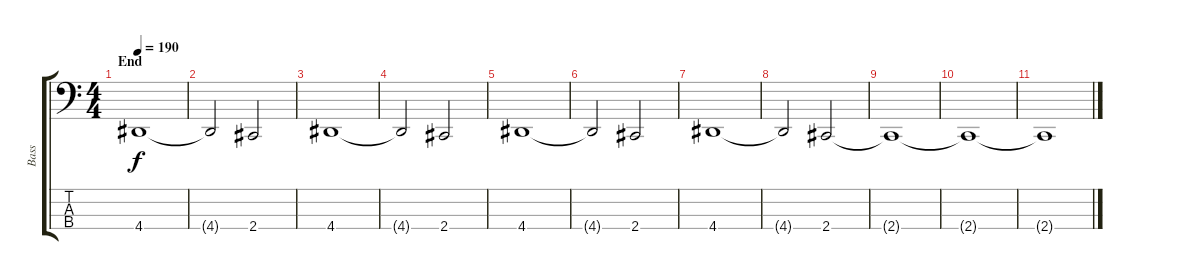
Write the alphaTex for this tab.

\track ("Bass" "Bass") {instrument electricbassfinger}
\staff {score tabs}
\tuning (E2 B1 Gb1 B0) {hide}
\ts (4 4)
\section ("" "End")
\tempo 190
\clef f4
\ks c
4.4.1{dy f} |
4.4{t}.2 2.4.2 |
4.4.1 |
4.4{t}.2 2.4.2 |
4.4.1 |
4.4{t}.2 2.4.2 |
4.4.1 |
4.4{t}.2 2.4.2 |
2.4{t}.1 |
2.4{t}.1 |
2.4{t}.1
